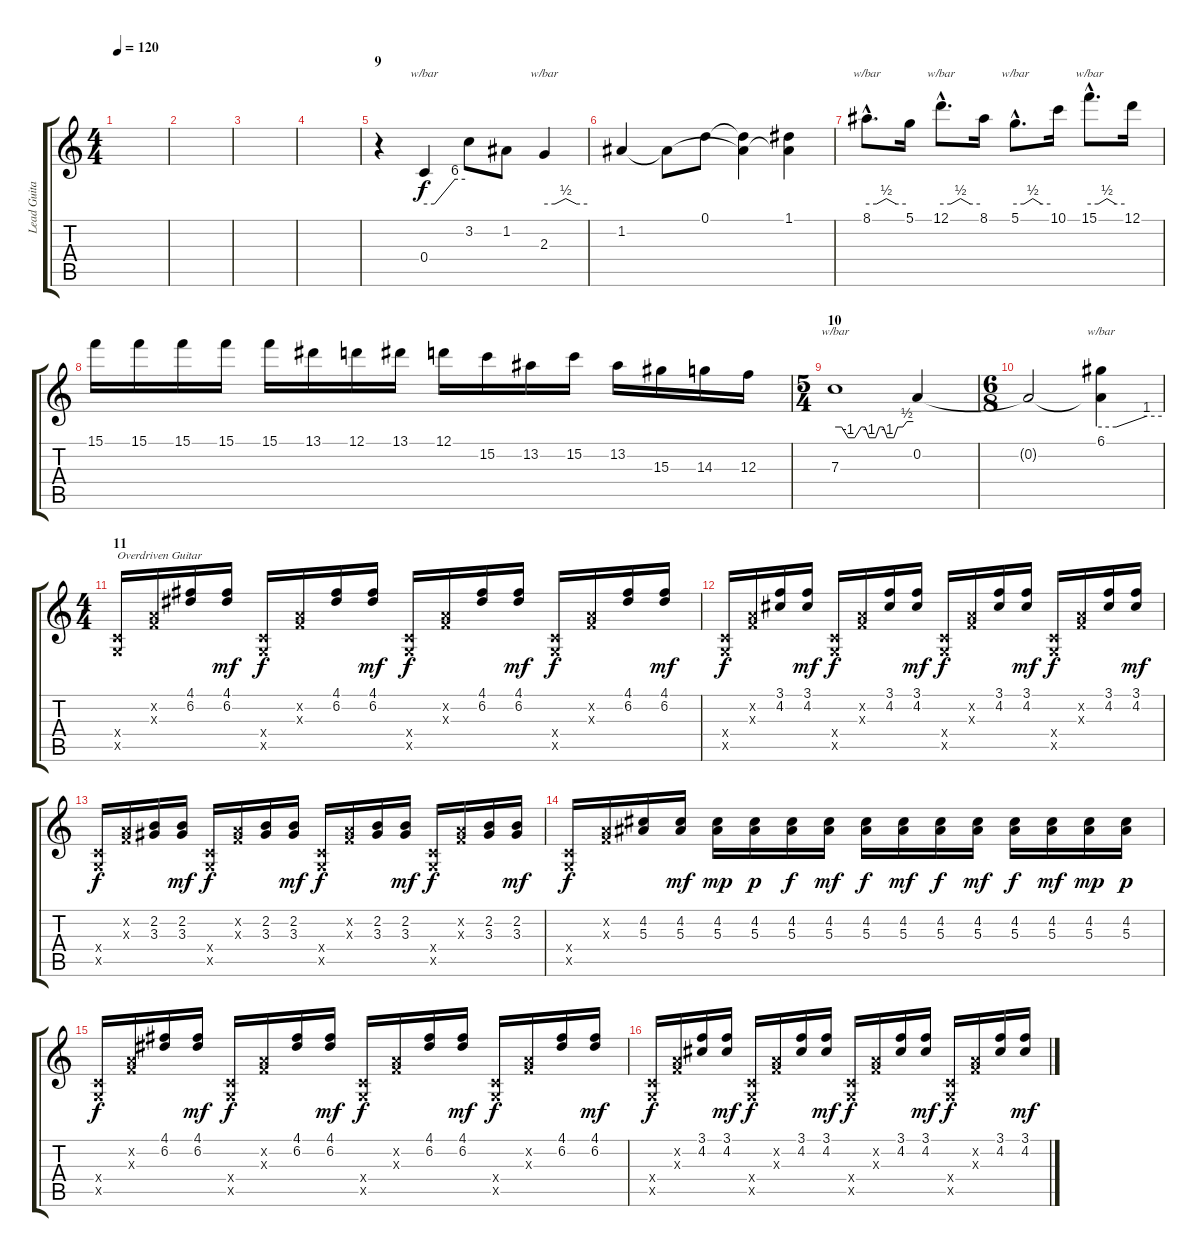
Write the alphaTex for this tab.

\track ("Lead Guitar 1" "Lead Guita") {instrument distortionguitar}
\staff {score tabs}
\tuning (D4 A3 F3 C3 G2 C2) {hide}
\ts (4 4)
\tempo 120
\clef g2
\ks c
|
|
|
|
\section ("" "9")
r.4{volume 13 balance 6 instrument distortionguitar} 0.4.4{tbe (custom default 0 0 15 0 45 24 60 24)} 3.2.8 1.2.8 2.3.4{tbe (custom default 0 0 15 0 30 2 45 0 60 0)} |
1.2.4 1.2{t}.8 0.1.8 (0.1{t} 1.2{t}).4 (1.1 1.2{t}).4 |
8.1{hac}.8{d tbe (custom default 0 0 15 0 30 2 45 0 60 0)} 5.1.16 12.1{hac}.8{d tbe (custom default 0 0 15 0 30 2 45 0 60 0)} 8.1.16 5.1{hac}.8{d tbe (custom default 0 0 15 0 30 2 45 0 60 0)} 10.1.16 15.1{hac}.8{d tbe (custom default 0 0 15 0 30 2 45 0 60 0)} 12.1.16 |
15.1.16 15.1.16 15.1.16 15.1.16 15.1.16 13.1.16 12.1.16 13.1.16 12.1.16 15.2.16 13.2.16 15.2.16 13.2.16 15.3.16 14.3.16 12.3.16 |
\ts (5 4)
\section ("" "10")
7.3.1{tbe (custom default 0 0 5 0 10 -4 15 -4 20 0 23 0 26 -4 31 -4 34 0 37 0 40 -4 45 -4 48 0 52 0 55 2 60 2)} 0.2.4 |
\ts (6 8)
0.2{t}.2 (6.1 0.2{t}).4{tbe (custom default 0 0 15 0 45 4 60 4)} |
\ts (4 4)
\section ("" "11")
(0.4{x} 0.5{x}).16{txt "Overdriven Guitar" instrument overdrivenguitar} (0.2{x} 0.3{x}).16 (4.1 6.2).16 (4.1 6.2).16{dy mf} (0.4{x} 0.5{x}).16{dy f} (0.2{x} 0.3{x}).16 (4.1 6.2).16 (4.1 6.2).16{dy mf} (0.4{x} 0.5{x}).16{dy f} (0.2{x} 0.3{x}).16 (4.1 6.2).16 (4.1 6.2).16{dy mf} (0.4{x} 0.5{x}).16{dy f} (0.2{x} 0.3{x}).16 (4.1 6.2).16 (4.1 6.2).16{dy mf} |
(0.4{x} 0.5{x}).16{dy f} (0.2{x} 0.3{x}).16 (3.1 4.2).16 (3.1 4.2).16{dy mf} (0.4{x} 0.5{x}).16{dy f} (0.2{x} 0.3{x}).16 (3.1 4.2).16 (3.1 4.2).16{dy mf} (0.4{x} 0.5{x}).16{dy f} (0.2{x} 0.3{x}).16 (3.1 4.2).16 (3.1 4.2).16{dy mf} (0.4{x} 0.5{x}).16{dy f} (0.2{x} 0.3{x}).16 (3.1 4.2).16 (3.1 4.2).16{dy mf} |
(0.4{x} 0.5{x}).16{dy f} (0.2{x} 0.3{x}).16 (2.2 3.3).16 (2.2 3.3).16{dy mf} (0.4{x} 0.5{x}).16{dy f} (0.2{x} 0.3{x}).16 (2.2 3.3).16 (2.2 3.3).16{dy mf} (0.4{x} 0.5{x}).16{dy f} (0.2{x} 0.3{x}).16 (2.2 3.3).16 (2.2 3.3).16{dy mf} (0.4{x} 0.5{x}).16{dy f} (0.2{x} 0.3{x}).16 (2.2 3.3).16 (2.2 3.3).16{dy mf} |
(0.4{x} 0.5{x}).16{dy f} (0.2{x} 0.3{x}).16 (4.2 5.3).16 (4.2 5.3).16{dy mf} (4.2 5.3).16{dy mp} (4.2 5.3).16{dy p} (4.2 5.3).16{dy f} (4.2 5.3).16{dy mf} (4.2 5.3).16{dy f} (4.2 5.3).16{dy mf} (4.2 5.3).16{dy f} (4.2 5.3).16{dy mf} (4.2 5.3).16{dy f} (4.2 5.3).16{dy mf} (4.2 5.3).16{dy mp} (4.2 5.3).16{dy p} |
(0.4{x} 0.5{x}).16{dy f} (0.2{x} 0.3{x}).16 (4.1 6.2).16 (4.1 6.2).16{dy mf} (0.4{x} 0.5{x}).16{dy f} (0.2{x} 0.3{x}).16 (4.1 6.2).16 (4.1 6.2).16{dy mf} (0.4{x} 0.5{x}).16{dy f} (0.2{x} 0.3{x}).16 (4.1 6.2).16 (4.1 6.2).16{dy mf} (0.4{x} 0.5{x}).16{dy f} (0.2{x} 0.3{x}).16 (4.1 6.2).16 (4.1 6.2).16{dy mf} |
(0.4{x} 0.5{x}).16{dy f} (0.2{x} 0.3{x}).16 (3.1 4.2).16 (3.1 4.2).16{dy mf} (0.4{x} 0.5{x}).16{dy f} (0.2{x} 0.3{x}).16 (3.1 4.2).16 (3.1 4.2).16{dy mf} (0.4{x} 0.5{x}).16{dy f} (0.2{x} 0.3{x}).16 (3.1 4.2).16 (3.1 4.2).16{dy mf} (0.4{x} 0.5{x}).16{dy f} (0.2{x} 0.3{x}).16 (3.1 4.2).16 (3.1 4.2).16{dy mf}
